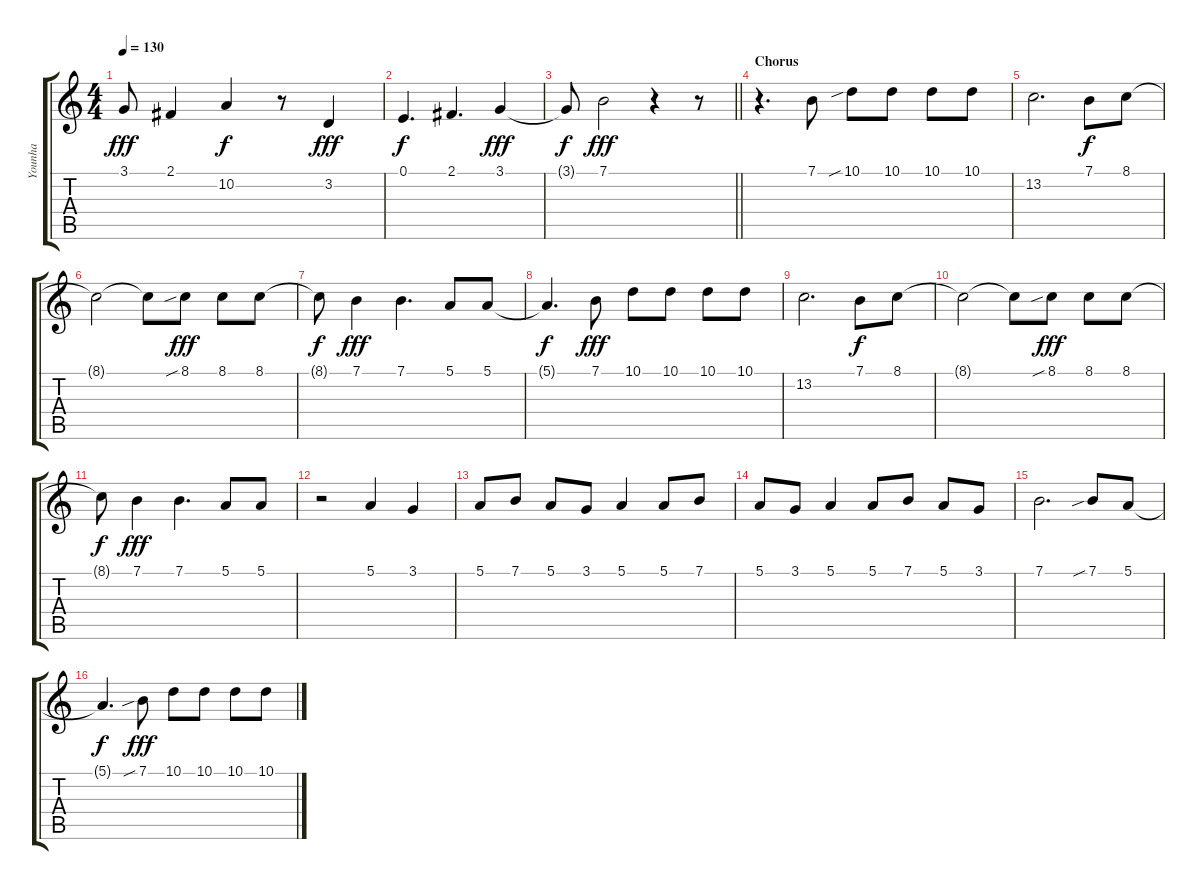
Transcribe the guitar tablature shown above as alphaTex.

\track ("Younha" "Younha") {instrument choiraahs}
\staff {score tabs}
\tuning (E4 B3 G3 D3 A2 E2) {hide}
\ts (4 4)
\tempo 130
\clef g2
\ks c
3.1.8{dy fff} 2.1.4 10.2.4{dy f} r.8 3.2.4{dy fff} |
0.1.4{d dy f} 2.1.4{d} 3.1.4{dy fff} |
\barLineRight lightlight
3.1{t}.8{dy f} 7.1.2{dy fff} r.4 r.8 |
\section ("" "Chorus")
r.4{d} 7.1.8 10.1{sib}.8 10.1.8 10.1.8 10.1.8 |
13.2.2{d} 7.1.8{dy f} 8.1.8 |
8.1{t}.2 8.1{t}.8 8.1{sib}.8{dy fff} 8.1.8 8.1.8 |
8.1{t}.8{dy f} 7.1.4{dy fff} 7.1.4{d} 5.1.8 5.1.8 |
5.1{t}.4{d dy f} 7.1.8{dy fff} 10.1.8 10.1.8 10.1.8 10.1.8 |
13.2.2{d} 7.1.8{dy f} 8.1.8 |
8.1{t}.2 8.1{t}.8 8.1{sib}.8{dy fff} 8.1.8 8.1.8 |
8.1{t}.8{dy f} 7.1.4{dy fff} 7.1.4{d} 5.1.8 5.1.8 |
r.2 5.1.4 3.1.4 |
5.1.8 7.1.8 5.1.8 3.1.8 5.1.4 5.1.8 7.1.8 |
5.1.8 3.1.8 5.1.4 5.1.8 7.1.8 5.1.8 3.1.8 |
7.1.2{d} 7.1{sib}.8 5.1.8 |
5.1{t}.4{d dy f} 7.1{sib}.8{dy fff} 10.1.8 10.1.8 10.1.8 10.1.8
